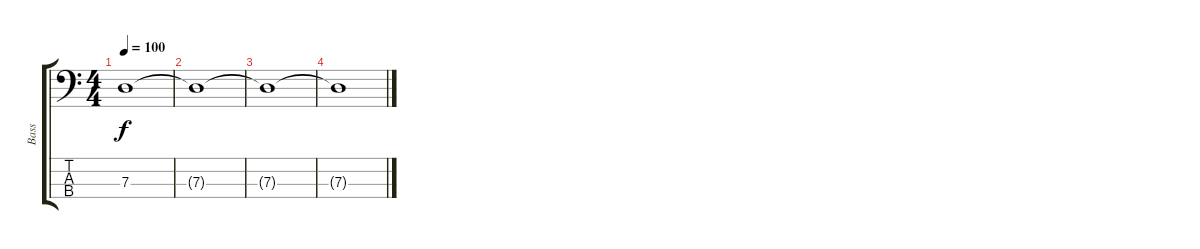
\track ("Bass" "Bass") {instrument electricbassfinger}
\staff {score tabs}
\tuning (F2 C2 G1 D1) {hide}
\ts (4 4)
\tempo 100
\clef f4
\ks c
7.3.1{dy f} |
7.3{t}.1 |
7.3{t}.1 |
7.3{t}.1
